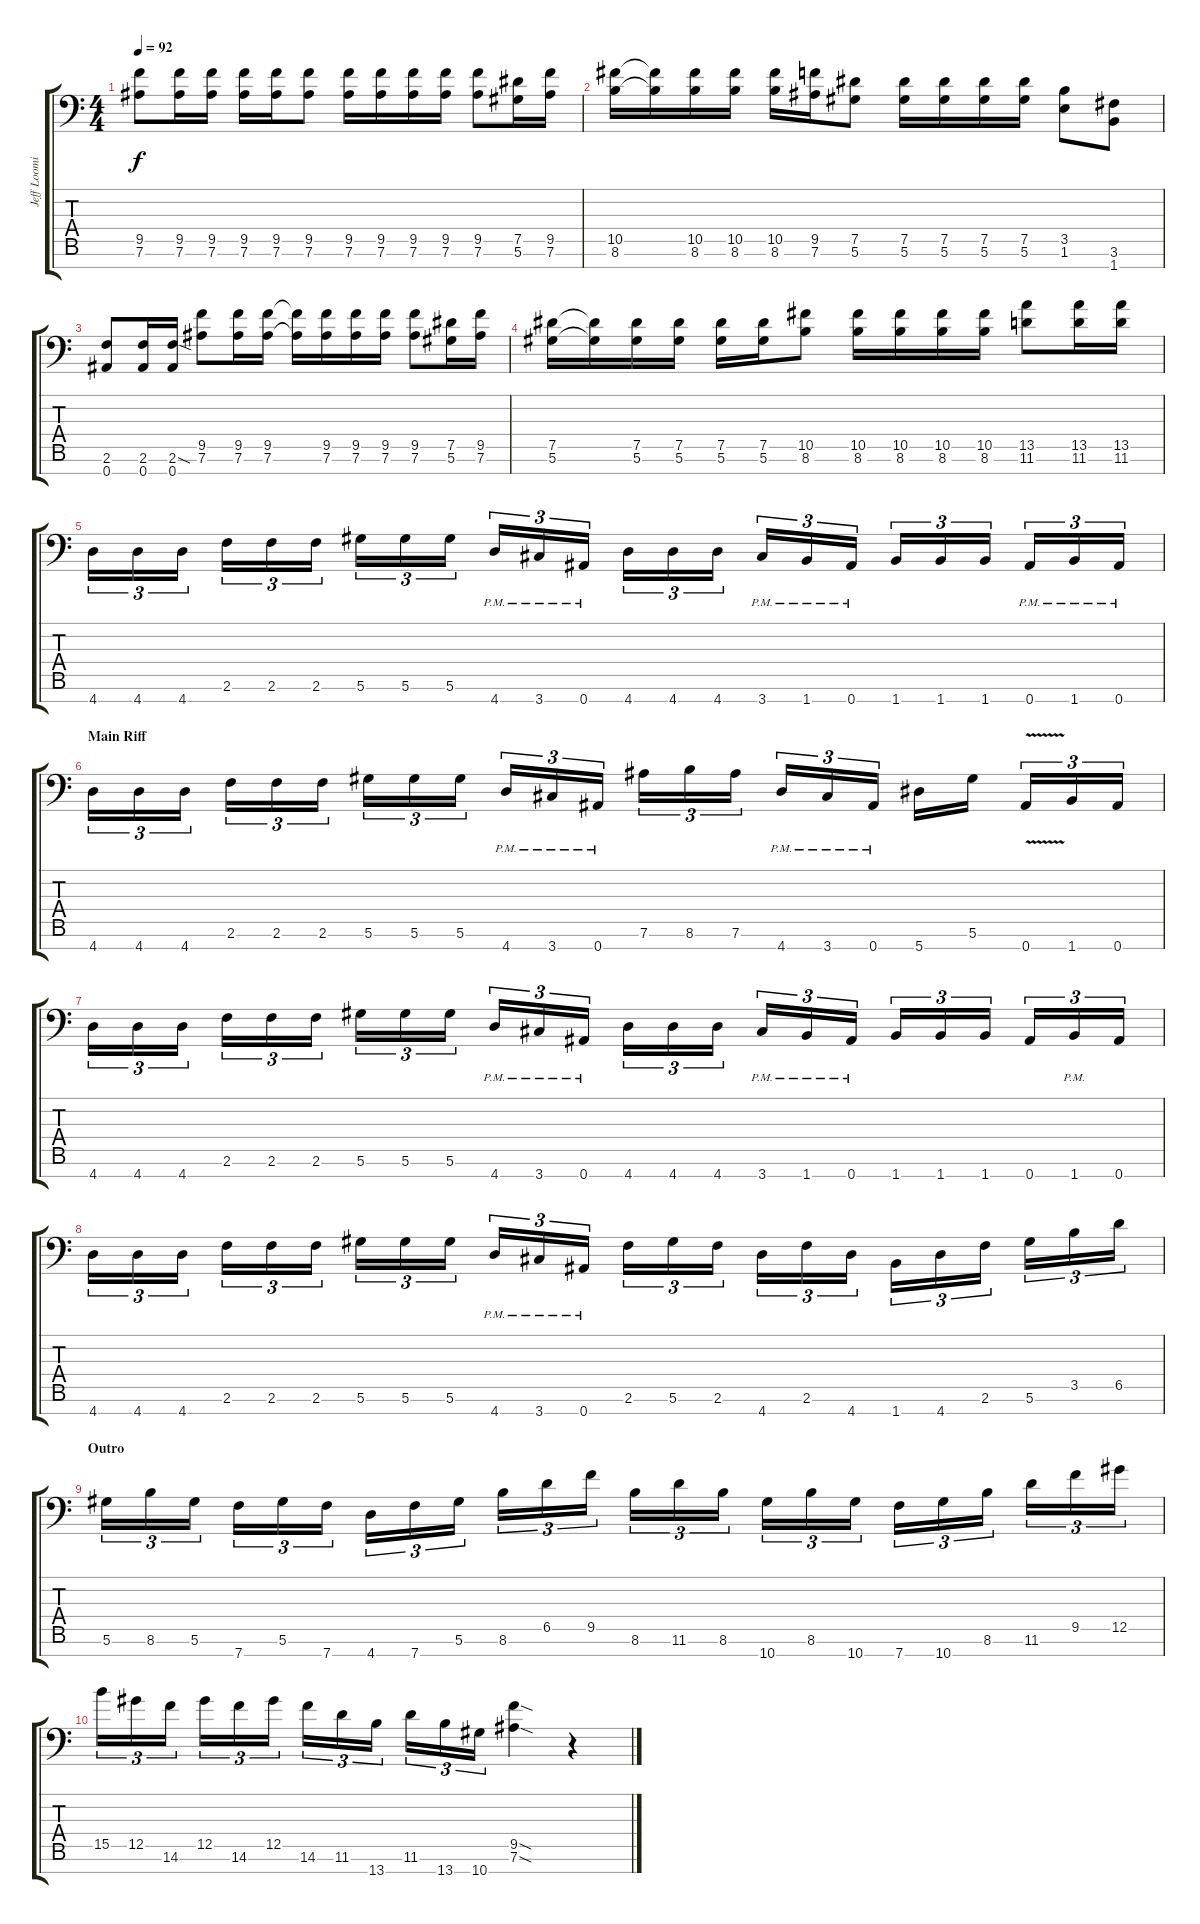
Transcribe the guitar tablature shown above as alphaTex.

\track ("Jeff Loomis Rythm" "Jeff Loomi") {instrument distortionguitar}
\staff {score tabs}
\tuning (Eb4 Bb3 Gb3 Db3 Ab2 Eb2 Bb1) {hide}
\ts (4 4)
\tempo 92
\clef f4
\ks c
(9.5 7.6).8{dy f} (9.5 7.6).16 (9.5 7.6).16 (9.5 7.6).16 (9.5 7.6).16 (9.5 7.6).8 (9.5 7.6).16 (9.5 7.6).16 (9.5 7.6).16 (9.5 7.6).16 (9.5 7.6).8 (7.5 5.6).16 (9.5 7.6).16 |
(10.5 8.6).16 (10.5{t} 8.6{t}).16 (10.5 8.6).16 (10.5 8.6).16 (10.5 8.6).16 (9.5 7.6).16 (7.5 5.6).8 (7.5 5.6).16 (7.5 5.6).16 (7.5 5.6).16 (7.5 5.6).16 (3.5 1.6).8 (3.6 1.7).8 |
(2.6 0.7).8 (2.6 0.7).16 (2.6{sod} 0.7).16 (9.5 7.6).8 (9.5 7.6).16 (9.5 7.6).16 (9.5{t} 7.6{t}).16 (9.5 7.6).16 (9.5 7.6).16 (9.5 7.6).16 (9.5 7.6).8 (7.5 5.6).16 (9.5 7.6).16 |
(7.5 5.6).16 (7.5{t} 5.6{t}).16 (7.5 5.6).16 (7.5 5.6).16 (7.5 5.6).16 (7.5 5.6).16 (10.5 8.6).8 (10.5 8.6).16 (10.5 8.6).16 (10.5 8.6).16 (10.5 8.6).16 (13.5 11.6).8 (13.5 11.6).16 (13.5 11.6).16 |
4.7.16{tu (3 2)} 4.7.16{tu (3 2)} 4.7.16{tu (3 2)} 2.6.16{tu (3 2)} 2.6.16{tu (3 2)} 2.6.16{tu (3 2)} 5.6.16{tu (3 2)} 5.6.16{tu (3 2)} 5.6.16{tu (3 2)} 4.7{pm}.16{tu (3 2)} 3.7{pm}.16{tu (3 2)} 0.7{pm}.16{tu (3 2)} 4.7.16{tu (3 2)} 4.7.16{tu (3 2)} 4.7.16{tu (3 2)} 3.7{pm}.16{tu (3 2)} 1.7{pm}.16{tu (3 2)} 0.7{pm}.16{tu (3 2)} 1.7.16{tu (3 2)} 1.7.16{tu (3 2)} 1.7.16{tu (3 2)} 0.7{pm}.16{tu (3 2)} 1.7{pm}.16{tu (3 2)} 0.7{pm}.16{tu (3 2)} |
\section ("" "Main Riff")
4.7.16{tu (3 2)} 4.7.16{tu (3 2)} 4.7.16{tu (3 2)} 2.6.16{tu (3 2)} 2.6.16{tu (3 2)} 2.6.16{tu (3 2)} 5.6.16{tu (3 2)} 5.6.16{tu (3 2)} 5.6.16{tu (3 2)} 4.7{pm}.16{tu (3 2)} 3.7{pm}.16{tu (3 2)} 0.7{pm}.16{tu (3 2)} 7.6.16{tu (3 2)} 8.6.16{tu (3 2)} 7.6.16{tu (3 2)} 4.7{pm}.16{tu (3 2)} 3.7{pm}.16{tu (3 2)} 0.7{pm}.16{tu (3 2)} 5.7.16 5.6.16 0.7{v}.16{tu (3 2)} 1.7.16{tu (3 2)} 0.7.16{tu (3 2)} |
4.7.16{tu (3 2)} 4.7.16{tu (3 2)} 4.7.16{tu (3 2)} 2.6.16{tu (3 2)} 2.6.16{tu (3 2)} 2.6.16{tu (3 2)} 5.6.16{tu (3 2)} 5.6.16{tu (3 2)} 5.6.16{tu (3 2)} 4.7{pm}.16{tu (3 2)} 3.7{pm}.16{tu (3 2)} 0.7{pm}.16{tu (3 2)} 4.7.16{tu (3 2)} 4.7.16{tu (3 2)} 4.7.16{tu (3 2)} 3.7{pm}.16{tu (3 2)} 1.7{pm}.16{tu (3 2)} 0.7{pm}.16{tu (3 2)} 1.7.16{tu (3 2)} 1.7.16{tu (3 2)} 1.7.16{tu (3 2)} 0.7.16{tu (3 2)} 1.7{pm}.16{tu (3 2)} 0.7.16{tu (3 2)} |
4.7.16{tu (3 2)} 4.7.16{tu (3 2)} 4.7.16{tu (3 2)} 2.6.16{tu (3 2)} 2.6.16{tu (3 2)} 2.6.16{tu (3 2)} 5.6.16{tu (3 2)} 5.6.16{tu (3 2)} 5.6.16{tu (3 2)} 4.7{pm}.16{tu (3 2)} 3.7{pm}.16{tu (3 2)} 0.7{pm}.16{tu (3 2)} 2.6.16{tu (3 2)} 5.6.16{tu (3 2)} 2.6.16{tu (3 2)} 4.7.16{tu (3 2)} 2.6.16{tu (3 2)} 4.7.16{tu (3 2)} 1.7.16{tu (3 2)} 4.7.16{tu (3 2)} 2.6.16{tu (3 2)} 5.6.16{tu (3 2)} 3.5.16{tu (3 2)} 6.5.16{tu (3 2)} |
\section ("" "Outro ")
5.6.16{tu (3 2)} 8.6.16{tu (3 2)} 5.6.16{tu (3 2)} 7.7.16{tu (3 2)} 5.6.16{tu (3 2)} 7.7.16{tu (3 2)} 4.7.16{tu (3 2)} 7.7.16{tu (3 2)} 5.6.16{tu (3 2)} 8.6.16{tu (3 2)} 6.5.16{tu (3 2)} 9.5.16{tu (3 2)} 8.6.16{tu (3 2)} 11.6.16{tu (3 2)} 8.6.16{tu (3 2)} 10.7.16{tu (3 2)} 8.6.16{tu (3 2)} 10.7.16{tu (3 2)} 7.7.16{tu (3 2)} 10.7.16{tu (3 2)} 8.6.16{tu (3 2)} 11.6.16{tu (3 2)} 9.5.16{tu (3 2)} 12.5.16{tu (3 2)} |
15.5.16{tu (3 2)} 12.5.16{tu (3 2)} 14.6.16{tu (3 2)} 12.5.16{tu (3 2)} 14.6.16{tu (3 2)} 12.5.16{tu (3 2)} 14.6.16{tu (3 2)} 11.6.16{tu (3 2)} 13.7.16{tu (3 2)} 11.6.16{tu (3 2)} 13.7.16{tu (3 2)} 10.7.16{tu (3 2)} (9.5{sod} 7.6{sod}).4 r.4
